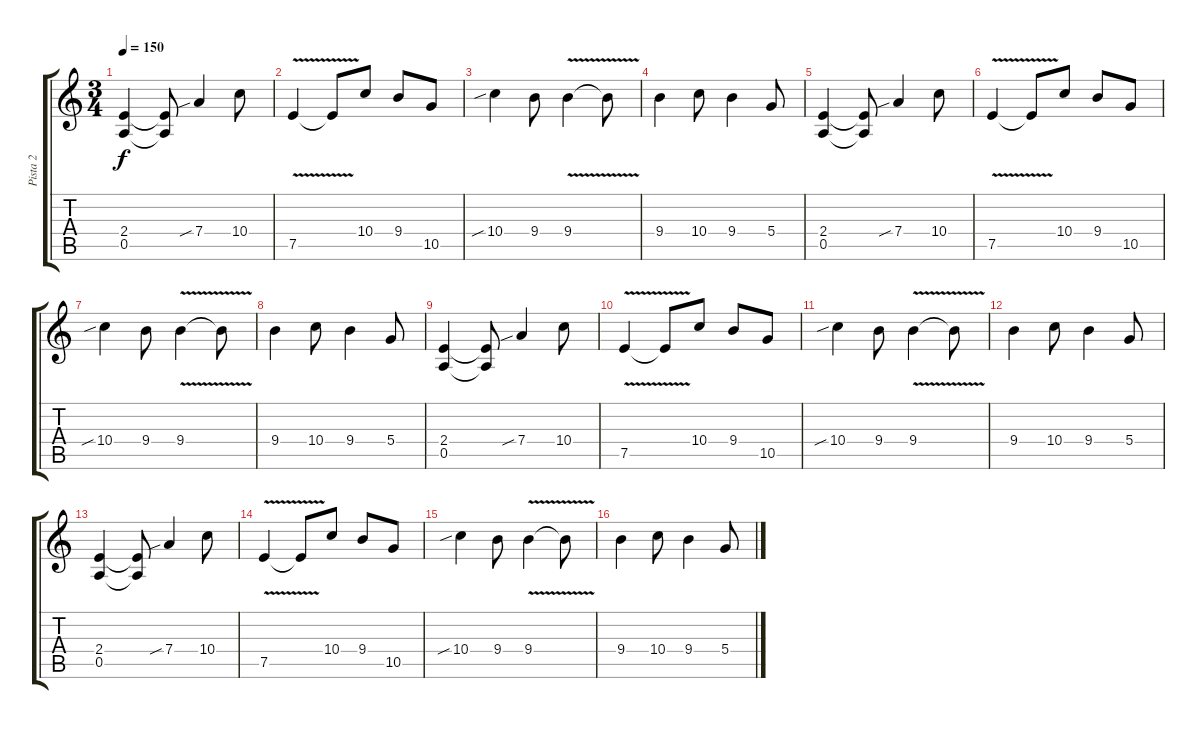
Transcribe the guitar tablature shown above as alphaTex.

\track ("Pista 2" "Pista 2") {instrument distortionguitar}
\staff {score tabs}
\tuning (E4 B3 G3 D3 A2 E2) {hide}
\ts (3 4)
\tempo 150
\clef g2
\ks c
(2.4 0.5).4{dy f} (2.4{t} 0.5{t}).8 7.4{sib}.4 10.4.8 |
7.5{v}.4 7.5{t}.8 10.4.8 9.4.8 10.5.8 |
10.4{sib}.4 9.4.8 9.4{v}.4 9.4{t}.8 |
9.4.4 10.4.8 9.4.4 5.4.8 |
(2.4 0.5).4 (2.4{t} 0.5{t}).8 7.4{sib}.4 10.4.8 |
7.5{v}.4 7.5{t}.8 10.4.8 9.4.8 10.5.8 |
10.4{sib}.4 9.4.8 9.4{v}.4 9.4{t}.8 |
9.4.4 10.4.8 9.4.4 5.4.8 |
(2.4 0.5).4 (2.4{t} 0.5{t}).8 7.4{sib}.4 10.4.8 |
7.5{v}.4 7.5{t}.8 10.4.8 9.4.8 10.5.8 |
10.4{sib}.4 9.4.8 9.4{v}.4 9.4{t}.8 |
9.4.4 10.4.8 9.4.4 5.4.8 |
(2.4 0.5).4 (2.4{t} 0.5{t}).8 7.4{sib}.4 10.4.8 |
7.5{v}.4 7.5{t}.8 10.4.8 9.4.8 10.5.8 |
10.4{sib}.4 9.4.8 9.4{v}.4 9.4{t}.8 |
9.4.4 10.4.8 9.4.4 5.4.8
